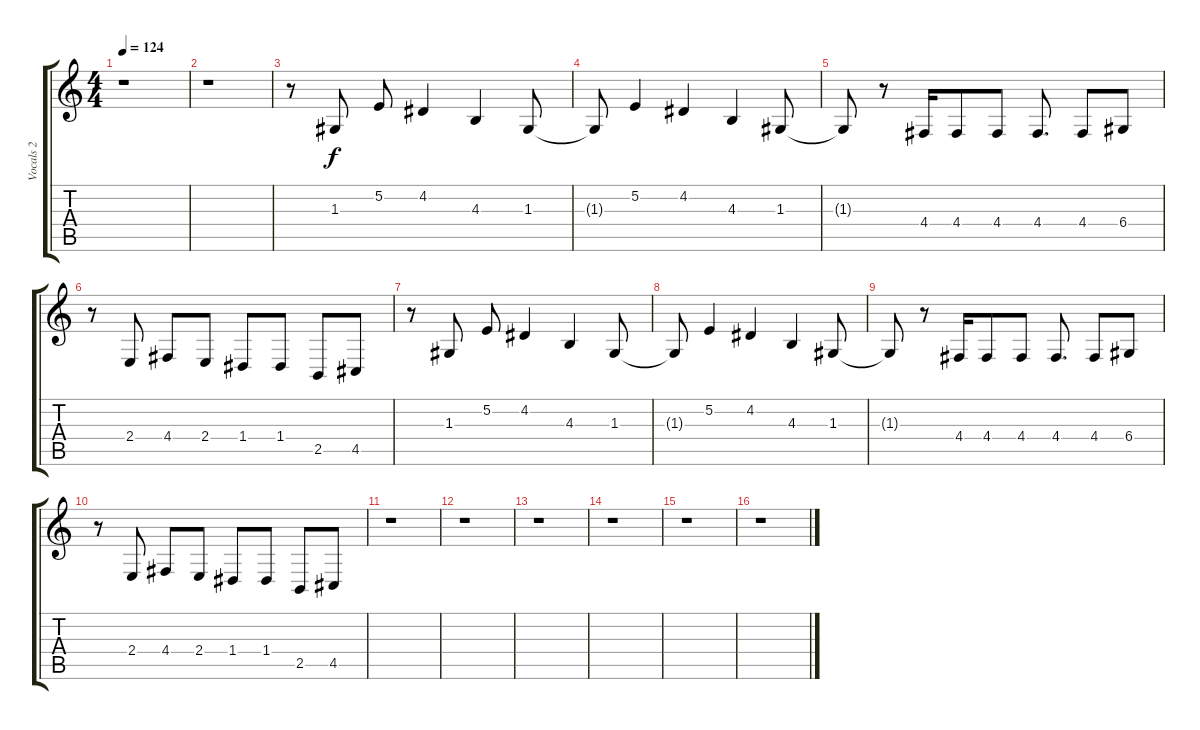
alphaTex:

\track ("Vocals 2" "Vocals 2") {instrument synthvoice}
\staff {score tabs}
\tuning (E4 B3 G3 D3 A2 E2) {hide}
\ts (4 4)
\tempo 124
\clef g2
\ks c
r.1{dy f} |
r.1 |
r.8 1.3.8 5.2.8 4.2.4 4.3.4 1.3.8 |
1.3{t}.8 5.2.4 4.2.4 4.3.4 1.3.8 |
1.3{t}.8 r.8 4.4.16 4.4.8 4.4.8 4.4.8{d} 4.4.8 6.4.8 |
r.8 2.4.8 4.4.8 2.4.8 1.4.8 1.4.8 2.5.8 4.5.8 |
r.8 1.3.8 5.2.8 4.2.4 4.3.4 1.3.8 |
1.3{t}.8 5.2.4 4.2.4 4.3.4 1.3.8 |
1.3{t}.8 r.8 4.4.16 4.4.8 4.4.8 4.4.8{d} 4.4.8 6.4.8 |
r.8 2.4.8 4.4.8 2.4.8 1.4.8 1.4.8 2.5.8 4.5.8 |
r.1 |
r.1 |
r.1 |
r.1 |
r.1 |
r.1
